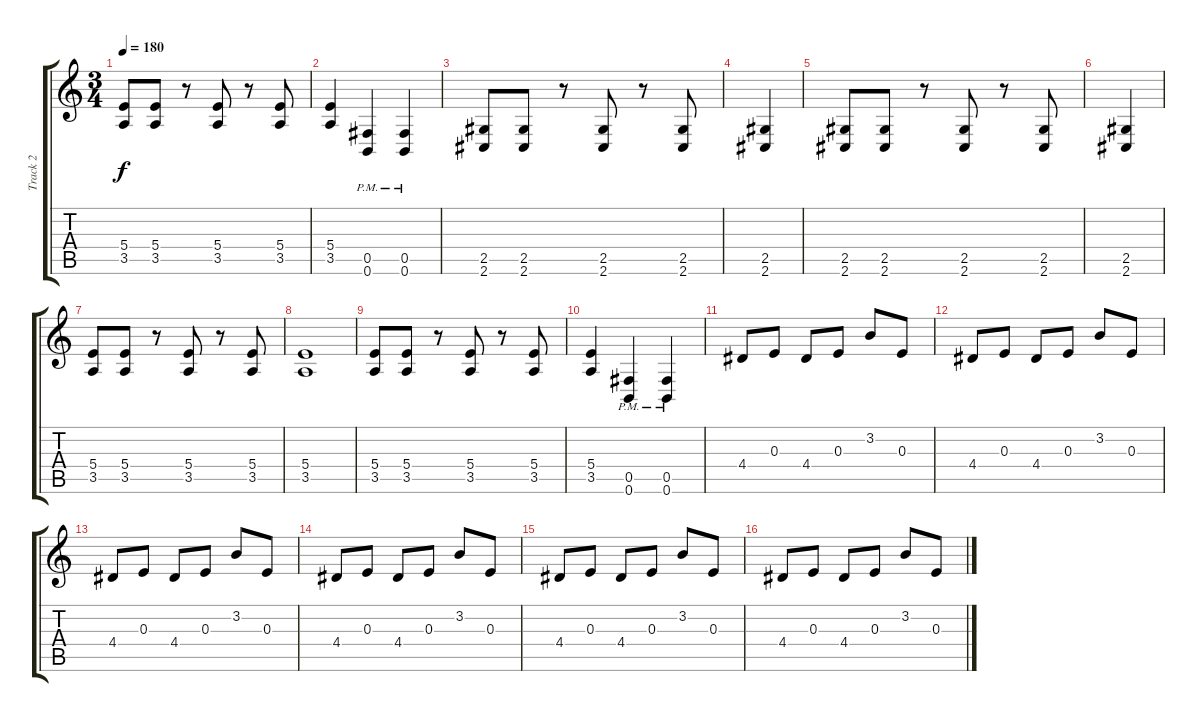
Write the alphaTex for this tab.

\track ("Track 2" "Track 2") {instrument overdrivenguitar}
\staff {score tabs}
\tuning (Db4 Ab3 E3 B2 Gb2 B1) {hide}
\ts (3 4)
\tempo 180
\clef g2
\ks c
(5.4 3.5).8{dy f} (5.4 3.5).8 r.8 (5.4 3.5).8 r.8 (5.4 3.5).8 |
(5.4 3.5).4 (0.5{pm} 0.6{pm}).4 (0.5{pm} 0.6{pm}).4 |
(2.5 2.6).8 (2.5 2.6).8 r.8 (2.5 2.6).8 r.8 (2.5 2.6).8 |
(2.5 2.6).4 |
(2.5 2.6).8 (2.5 2.6).8 r.8 (2.5 2.6).8 r.8 (2.5 2.6).8 |
(2.5 2.6).4 |
(5.4 3.5).8 (5.4 3.5).8 r.8 (5.4 3.5).8 r.8 (5.4 3.5).8 |
(5.4 3.5).1 |
(5.4 3.5).8 (5.4 3.5).8 r.8 (5.4 3.5).8 r.8 (5.4 3.5).8 |
(5.4 3.5).4 (0.5{pm} 0.6{pm}).4 (0.5{pm} 0.6{pm}).4 |
4.4.8 0.3.8 4.4.8 0.3.8 3.2.8 0.3.8 |
4.4.8 0.3.8 4.4.8 0.3.8 3.2.8 0.3.8 |
4.4.8 0.3.8 4.4.8 0.3.8 3.2.8 0.3.8 |
4.4.8 0.3.8 4.4.8 0.3.8 3.2.8 0.3.8 |
4.4.8 0.3.8 4.4.8 0.3.8 3.2.8 0.3.8 |
4.4.8 0.3.8 4.4.8 0.3.8 3.2.8 0.3.8
